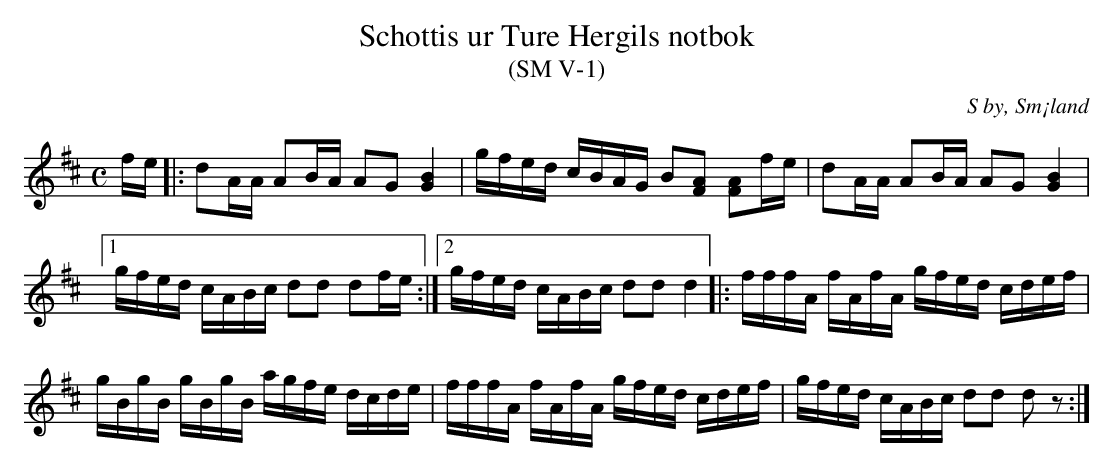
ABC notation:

X:1
T:Schottis ur Ture Hergils notbok
T:(SM V-1)
O:S by, Sm¡land
M:C
L:1/8
K:D
f/e/|:dA/A/ AB/A/ AG [GB]2|g/f/e/d/ c/B/A/G/ B[FA] [FA]f/e/|dA/A/ AB/A/ AG [GB]2|1
g/f/e/d/ c/A/B/c/ dd df/e/:|2 g/f/e/d/ c/A/B/c/ dd d2|:f/f/f/A/ f/A/f/A/ g/f/e/d/ c/d/e/f/|
g/B/g/B/ g/B/g/B/ a/g/f/e/ d/c/d/e/|f/f/f/A/ f/A/f/A/ g/f/e/d/ c/d/e/f/|g/f/e/d/ c/A/B/c/ dd dz:|
